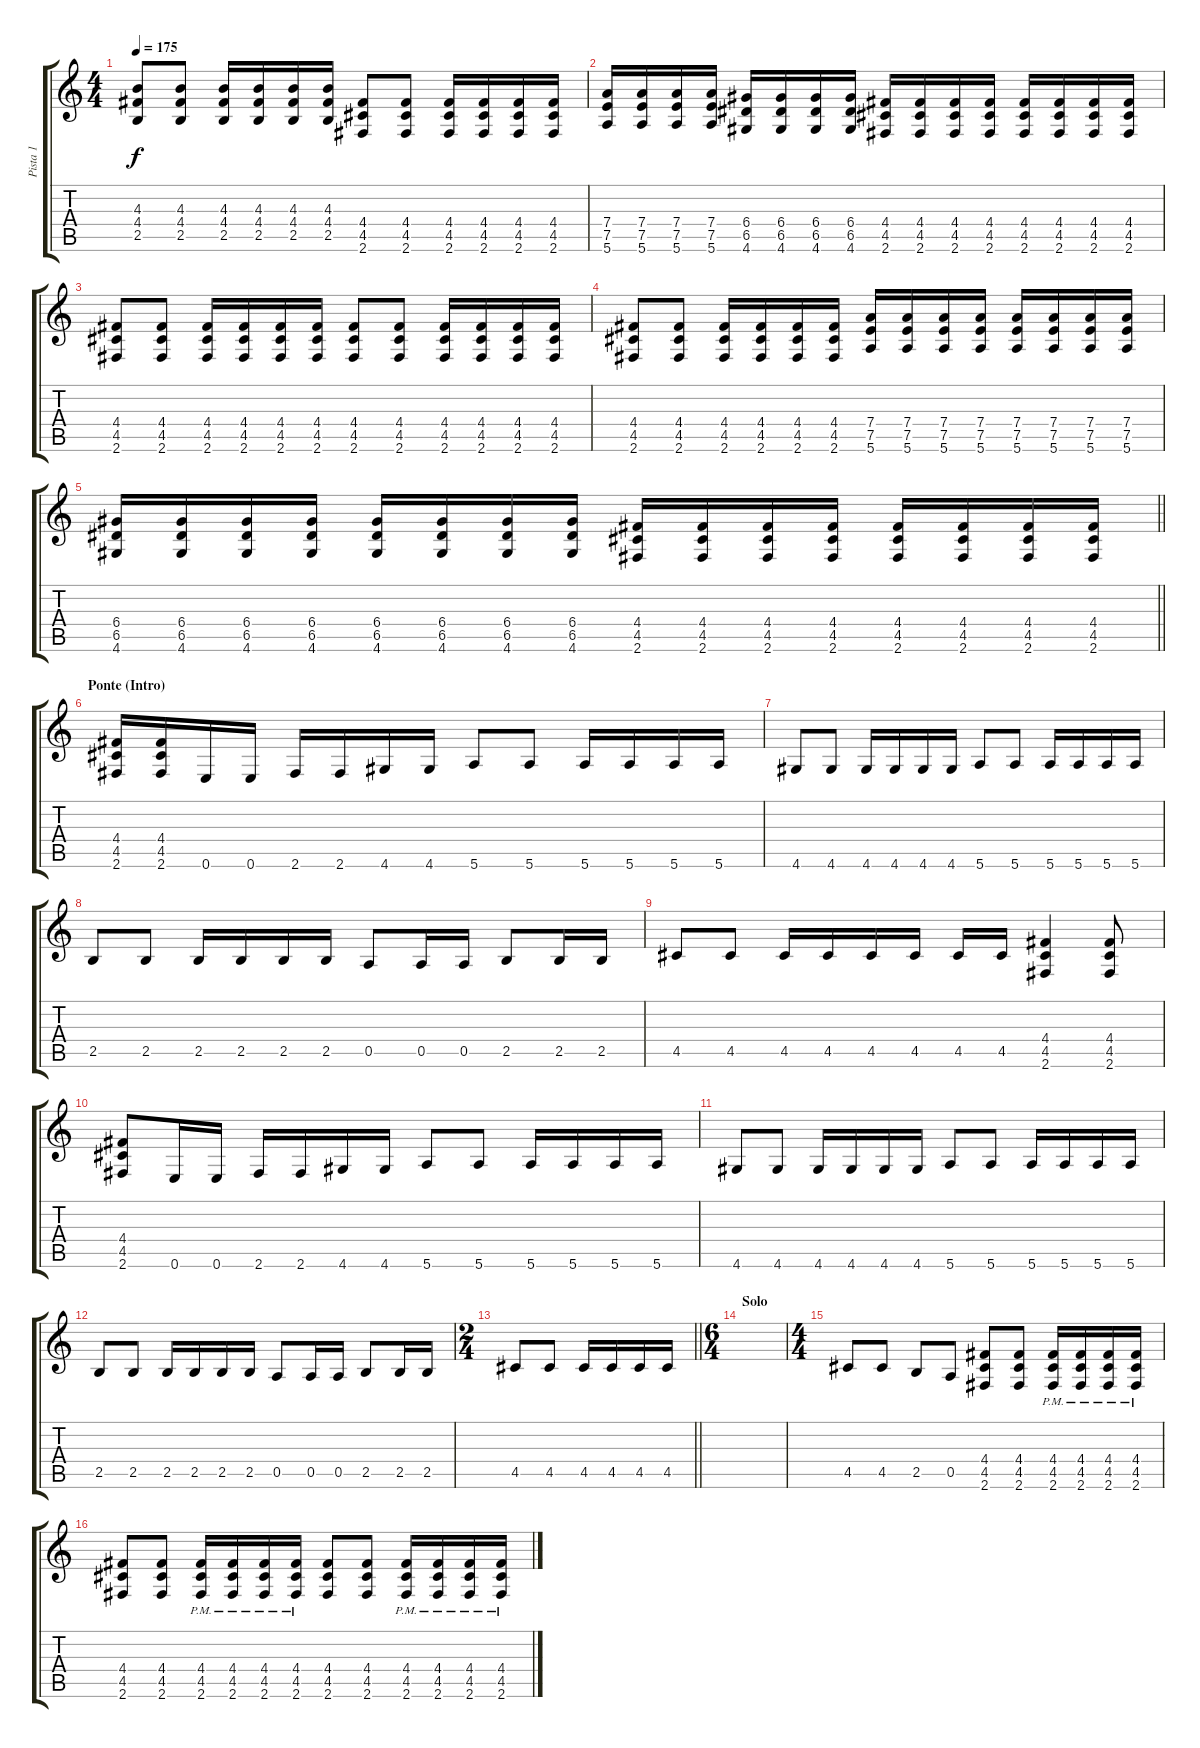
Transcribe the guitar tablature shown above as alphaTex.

\track ("Pista 1" "Pista 1") {instrument distortionguitar}
\staff {score tabs}
\tuning (E4 B3 G3 D3 A2 E2) {hide}
\ts (4 4)
\tempo 175
\clef g2
\ks c
(4.3 4.4 2.5).8{dy f} (4.3 4.4 2.5).8 (4.3 4.4 2.5).16 (4.3 4.4 2.5).16 (4.3 4.4 2.5).16 (4.3 4.4 2.5).16 (4.4 4.5 2.6).8 (4.4 4.5 2.6).8 (4.4 4.5 2.6).16 (4.4 4.5 2.6).16 (4.4 4.5 2.6).16 (4.4 4.5 2.6).16 |
(7.4 7.5 5.6).16 (7.4 7.5 5.6).16 (7.4 7.5 5.6).16 (7.4 7.5 5.6).16 (6.4 6.5 4.6).16 (6.4 6.5 4.6).16 (6.4 6.5 4.6).16 (6.4 6.5 4.6).16 (4.4 4.5 2.6).16 (4.4 4.5 2.6).16 (4.4 4.5 2.6).16 (4.4 4.5 2.6).16 (4.4 4.5 2.6).16 (4.4 4.5 2.6).16 (4.4 4.5 2.6).16 (4.4 4.5 2.6).16 |
(4.4 4.5 2.6).8 (4.4 4.5 2.6).8 (4.4 4.5 2.6).16 (4.4 4.5 2.6).16 (4.4 4.5 2.6).16 (4.4 4.5 2.6).16 (4.4 4.5 2.6).8 (4.4 4.5 2.6).8 (4.4 4.5 2.6).16 (4.4 4.5 2.6).16 (4.4 4.5 2.6).16 (4.4 4.5 2.6).16 |
(4.4 4.5 2.6).8 (4.4 4.5 2.6).8 (4.4 4.5 2.6).16 (4.4 4.5 2.6).16 (4.4 4.5 2.6).16 (4.4 4.5 2.6).16 (7.4 7.5 5.6).16 (7.4 7.5 5.6).16 (7.4 7.5 5.6).16 (7.4 7.5 5.6).16 (7.4 7.5 5.6).16 (7.4 7.5 5.6).16 (7.4 7.5 5.6).16 (7.4 7.5 5.6).16 |
\barLineRight lightlight
(6.4 6.5 4.6).16 (6.4 6.5 4.6).16 (6.4 6.5 4.6).16 (6.4 6.5 4.6).16 (6.4 6.5 4.6).16 (6.4 6.5 4.6).16 (6.4 6.5 4.6).16 (6.4 6.5 4.6).16 (4.4 4.5 2.6).16 (4.4 4.5 2.6).16 (4.4 4.5 2.6).16 (4.4 4.5 2.6).16 (4.4 4.5 2.6).16 (4.4 4.5 2.6).16 (4.4 4.5 2.6).16 (4.4 4.5 2.6).16 |
\section ("" "Ponte (Intro)")
(4.4 4.5 2.6).16 (4.4 4.5 2.6).16 0.6.16 0.6.16 2.6.16 2.6.16 4.6.16 4.6.16 5.6.8 5.6.8 5.6.16 5.6.16 5.6.16 5.6.16 |
4.6.8 4.6.8 4.6.16 4.6.16 4.6.16 4.6.16 5.6.8 5.6.8 5.6.16 5.6.16 5.6.16 5.6.16 |
2.5.8 2.5.8 2.5.16 2.5.16 2.5.16 2.5.16 0.5.8 0.5.16 0.5.16 2.5.8 2.5.16 2.5.16 |
4.5.8 4.5.8 4.5.16 4.5.16 4.5.16 4.5.16 4.5.16 4.5.16 (4.4 4.5 2.6).4 (4.4 4.5 2.6).8 |
(4.4 4.5 2.6).8 0.6.16 0.6.16 2.6.16 2.6.16 4.6.16 4.6.16 5.6.8 5.6.8 5.6.16 5.6.16 5.6.16 5.6.16 |
4.6.8 4.6.8 4.6.16 4.6.16 4.6.16 4.6.16 5.6.8 5.6.8 5.6.16 5.6.16 5.6.16 5.6.16 |
2.5.8 2.5.8 2.5.16 2.5.16 2.5.16 2.5.16 0.5.8 0.5.16 0.5.16 2.5.8 2.5.16 2.5.16 |
\ts (2 4)
\barLineRight lightlight
4.5.8 4.5.8 4.5.16 4.5.16 4.5.16 4.5.16 |
\ts (6 4)
\section ("" "Solo")
|
\ts (4 4)
4.5.8 4.5.8 2.5.8 0.5.8 (4.4 4.5 2.6).8 (4.4 4.5 2.6).8 (4.4{pm} 4.5{pm} 2.6{pm}).16 (4.4{pm} 4.5{pm} 2.6{pm}).16 (4.4{pm} 4.5{pm} 2.6{pm}).16 (4.4{pm} 4.5{pm} 2.6{pm}).16 |
(4.4 4.5 2.6).8 (4.4 4.5 2.6).8 (4.4{pm} 4.5{pm} 2.6{pm}).16 (4.4{pm} 4.5{pm} 2.6{pm}).16 (4.4{pm} 4.5{pm} 2.6{pm}).16 (4.4{pm} 4.5{pm} 2.6{pm}).16 (4.4 4.5 2.6).8 (4.4 4.5 2.6).8 (4.4{pm} 4.5{pm} 2.6{pm}).16 (4.4{pm} 4.5{pm} 2.6{pm}).16 (4.4{pm} 4.5{pm} 2.6{pm}).16 (4.4{pm} 4.5{pm} 2.6{pm}).16
